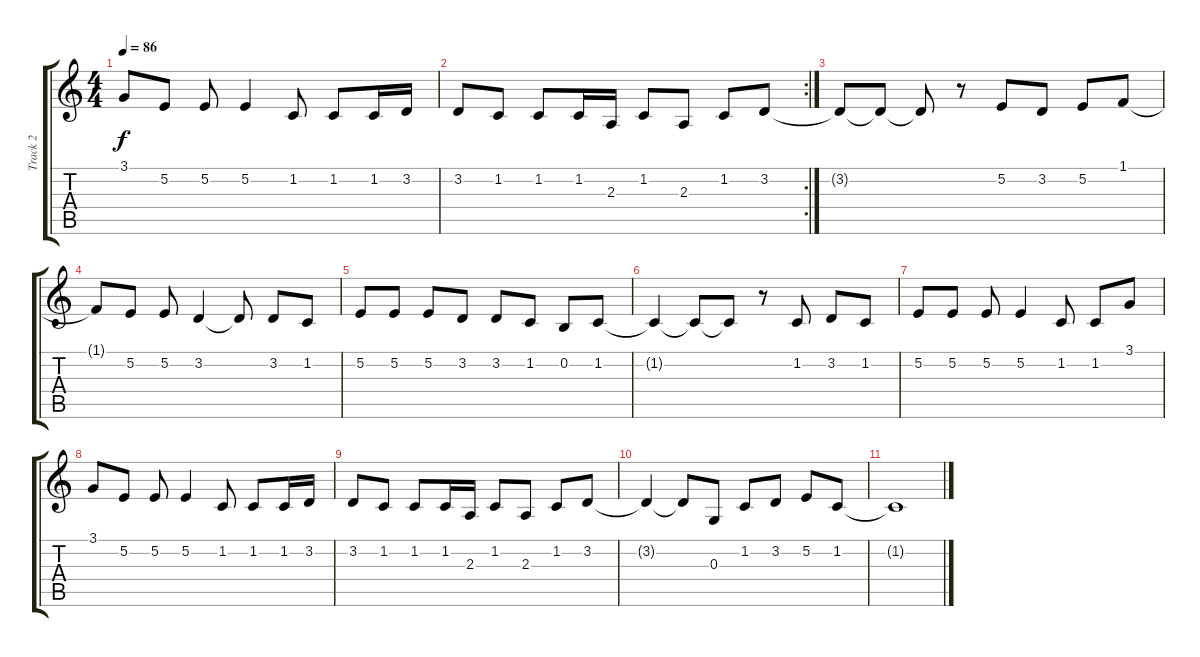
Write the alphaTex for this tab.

\track ("Track 2" "Track 2") {instrument harmonica}
\staff {score tabs}
\tuning (E4 B3 G3 D3 A2 E2) {hide}
\ts (4 4)
\tempo 86
\clef g2
\ks c
3.1.8{dy f} 5.2.8 5.2.8 5.2.4 1.2.8 1.2.8 1.2.16 3.2.16 |
\rc 2
3.2.8 1.2.8 1.2.8 1.2.16 2.3.16 1.2.8 2.3.8 1.2.8 3.2.8 |
3.2{t}.8 3.2{t}.8 3.2{t}.8 r.8 5.2.8 3.2.8 5.2.8 1.1.8 |
1.1{t}.8 5.2.8 5.2.8 3.2.4 3.2{t}.8 3.2.8 1.2.8 |
5.2.8 5.2.8 5.2.8 3.2.8 3.2.8 1.2.8 0.2.8 1.2.8 |
1.2{t}.4 1.2{t}.8 1.2{t}.8 r.8 1.2.8 3.2.8 1.2.8 |
5.2.8 5.2.8 5.2.8 5.2.4 1.2.8 1.2.8 3.1.8 |
3.1.8 5.2.8 5.2.8 5.2.4 1.2.8 1.2.8 1.2.16 3.2.16 |
3.2.8 1.2.8 1.2.8 1.2.16 2.3.16 1.2.8 2.3.8 1.2.8 3.2.8 |
3.2{t}.4 3.2{t}.8 0.3.8 1.2.8 3.2.8 5.2.8 1.2.8 |
1.2{t}.1
